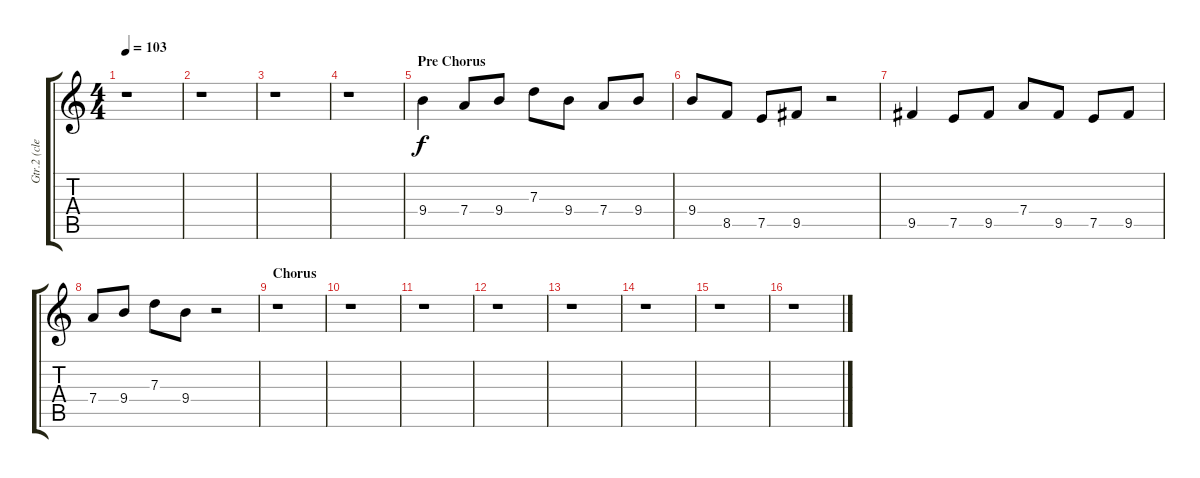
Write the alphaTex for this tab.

\track ("Gtr.2 (clean)" "Gtr.2 (cle") {instrument electricguitarjazz}
\staff {score tabs}
\tuning (E4 B3 G3 D3 A2 E2) {hide}
\ts (4 4)
\tempo 103
\clef g2
\ks c
r.1{dy f} |
r.1 |
r.1 |
r.1 |
\section ("" "Pre Chorus")
9.4.4{instrument electricguitarmuted} 7.4.8 9.4.8 7.3.8 9.4.8 7.4.8 9.4.8 |
9.4.8 8.5.8 7.5.8 9.5.8 r.2 |
9.5.4 7.5.8 9.5.8 7.4.8 9.5.8 7.5.8 9.5.8 |
7.4.8 9.4.8 7.3.8 9.4.8 r.2 |
\section ("" "Chorus")
r.1 |
r.1 |
r.1 |
r.1 |
r.1 |
r.1 |
r.1 |
r.1
